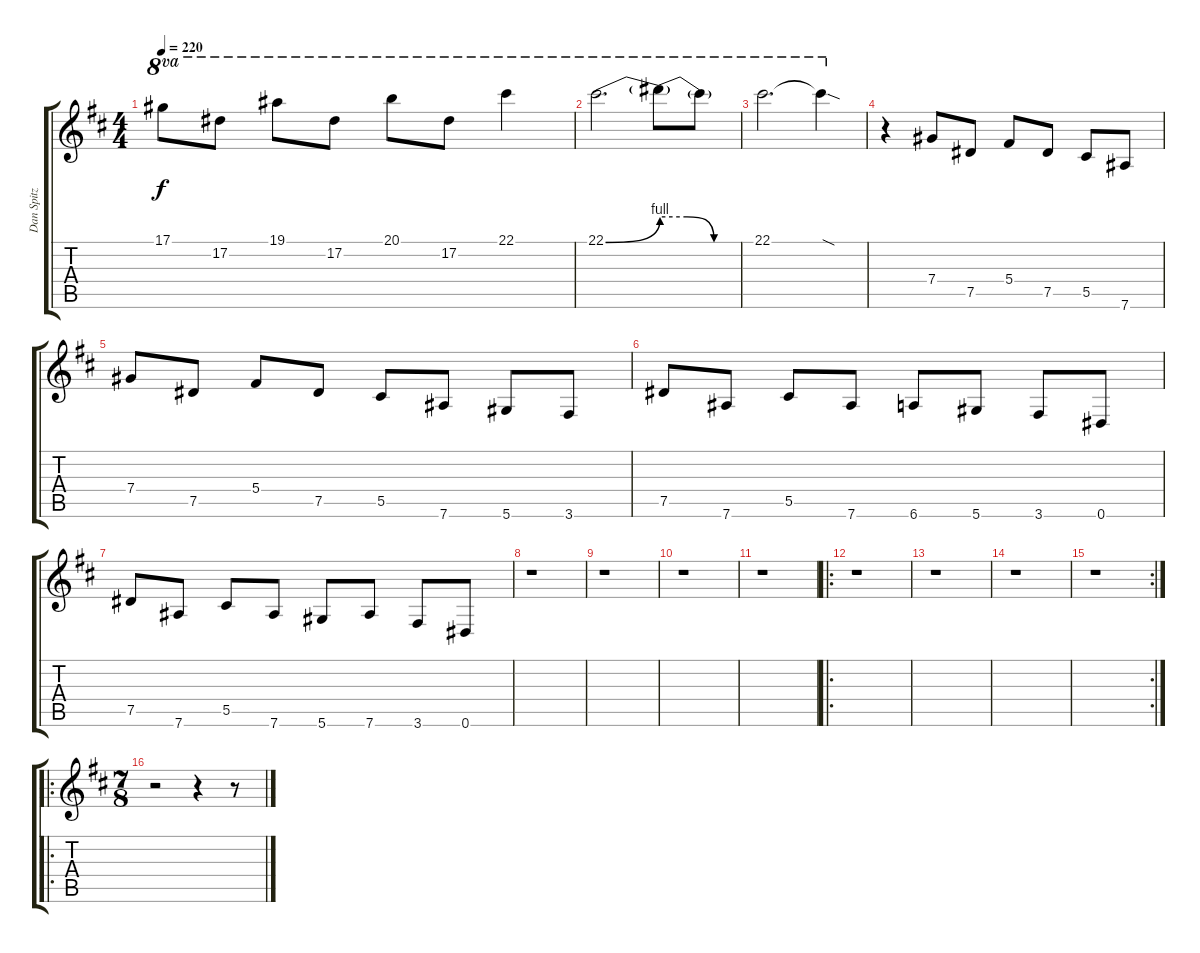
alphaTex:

\track ("Dan Spitz" "Dan Spitz") {instrument distortionguitar}
\staff {score tabs}
\tuning (Eb4 Bb3 Gb3 Db3 Ab2 Eb2) {hide}
\ts (4 4)
\tempo 220
\clef g2
\ks d
17.1.8{ot 8va dy f} 17.2.8{ot 8va} 19.1.8{ot 8va} 17.2.8{ot 8va} 20.1.8{ot 8va} 17.2.8{ot 8va} 22.1.4{ot 8va} |
22.1{be (bend 0 0 60 4)}.2{d ot 8va} 22.1{be (custom 0 4 20 4 40 0 60 0) t}.8{ot 8va} 22.1{t}.8{ot 8va} |
22.1.2{d ot 8va} 22.1{sod t}.4{ot 8va} |
r.4 7.4.8 7.5.8 5.4.8 7.5.8 5.5.8 7.6.8 |
7.4.8 7.5.8 5.4.8 7.5.8 5.5.8 7.6.8 5.6.8 3.6.8 |
7.5.8 7.6.8 5.5.8 7.6.8 6.6.8 5.6.8 3.6.8 0.6.8 |
7.5.8 7.6.8 5.5.8 7.6.8 5.6.8 7.6.8 3.6.8 0.6.8 |
r.1 |
r.1 |
r.1 |
r.1 |
\ro
r.1 |
r.1 |
r.1 |
\rc 2
r.1 |
\ro
\ts (7 8)
r.2 r.4 r.8
